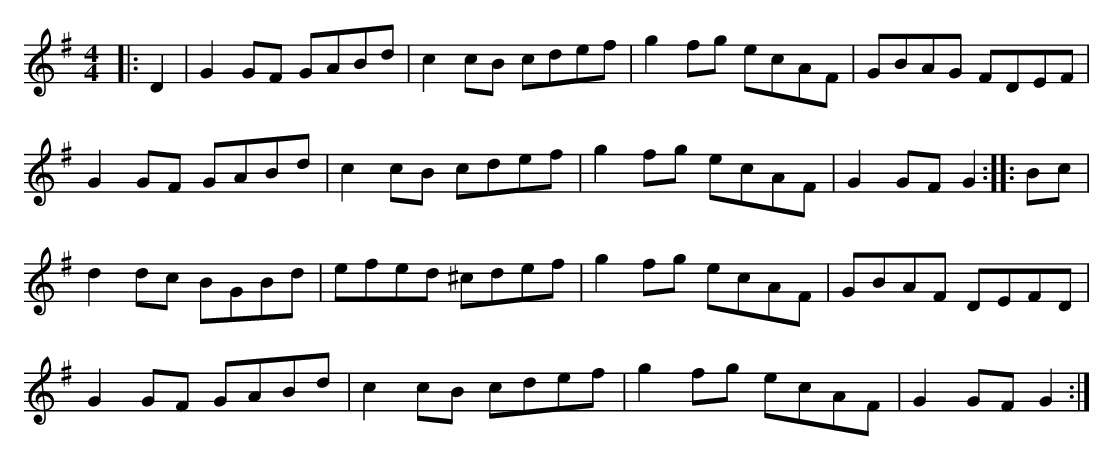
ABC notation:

X:1
M:4/4
K:G
|:D2|G2GF GABd|c2cB cdef|g2fg ecAF|GBAG FDEF|
G2GF GABd|c2cB cdef|g2fg ecAF|G2GFG2:|:Bc|
d2dc BGBd|efed ^cdef|g2fg ecAF|GBAF DEFD|
G2GF GABd|c2cB cdef|g2fg ecAF|G2GFG2:|
